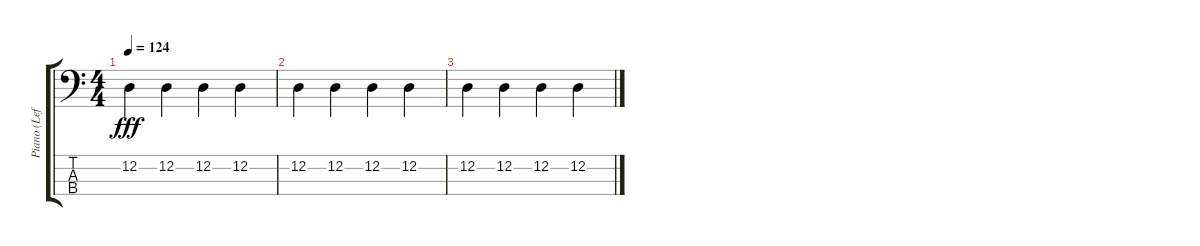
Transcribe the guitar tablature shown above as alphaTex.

\track ("Piano (Left Hand)" "Piano (Lef") {instrument acousticgrandpiano}
\staff {score tabs}
\tuning (G2 D2 A1 E1) {hide}
\ts (4 4)
\tempo 124
\clef f4
\ks c
12.2.4{dy fff} 12.2.4 12.2.4 12.2.4 |
12.2.4{volume 0} 12.2.4 12.2.4 12.2.4 |
12.2.4 12.2.4 12.2.4 12.2.4
